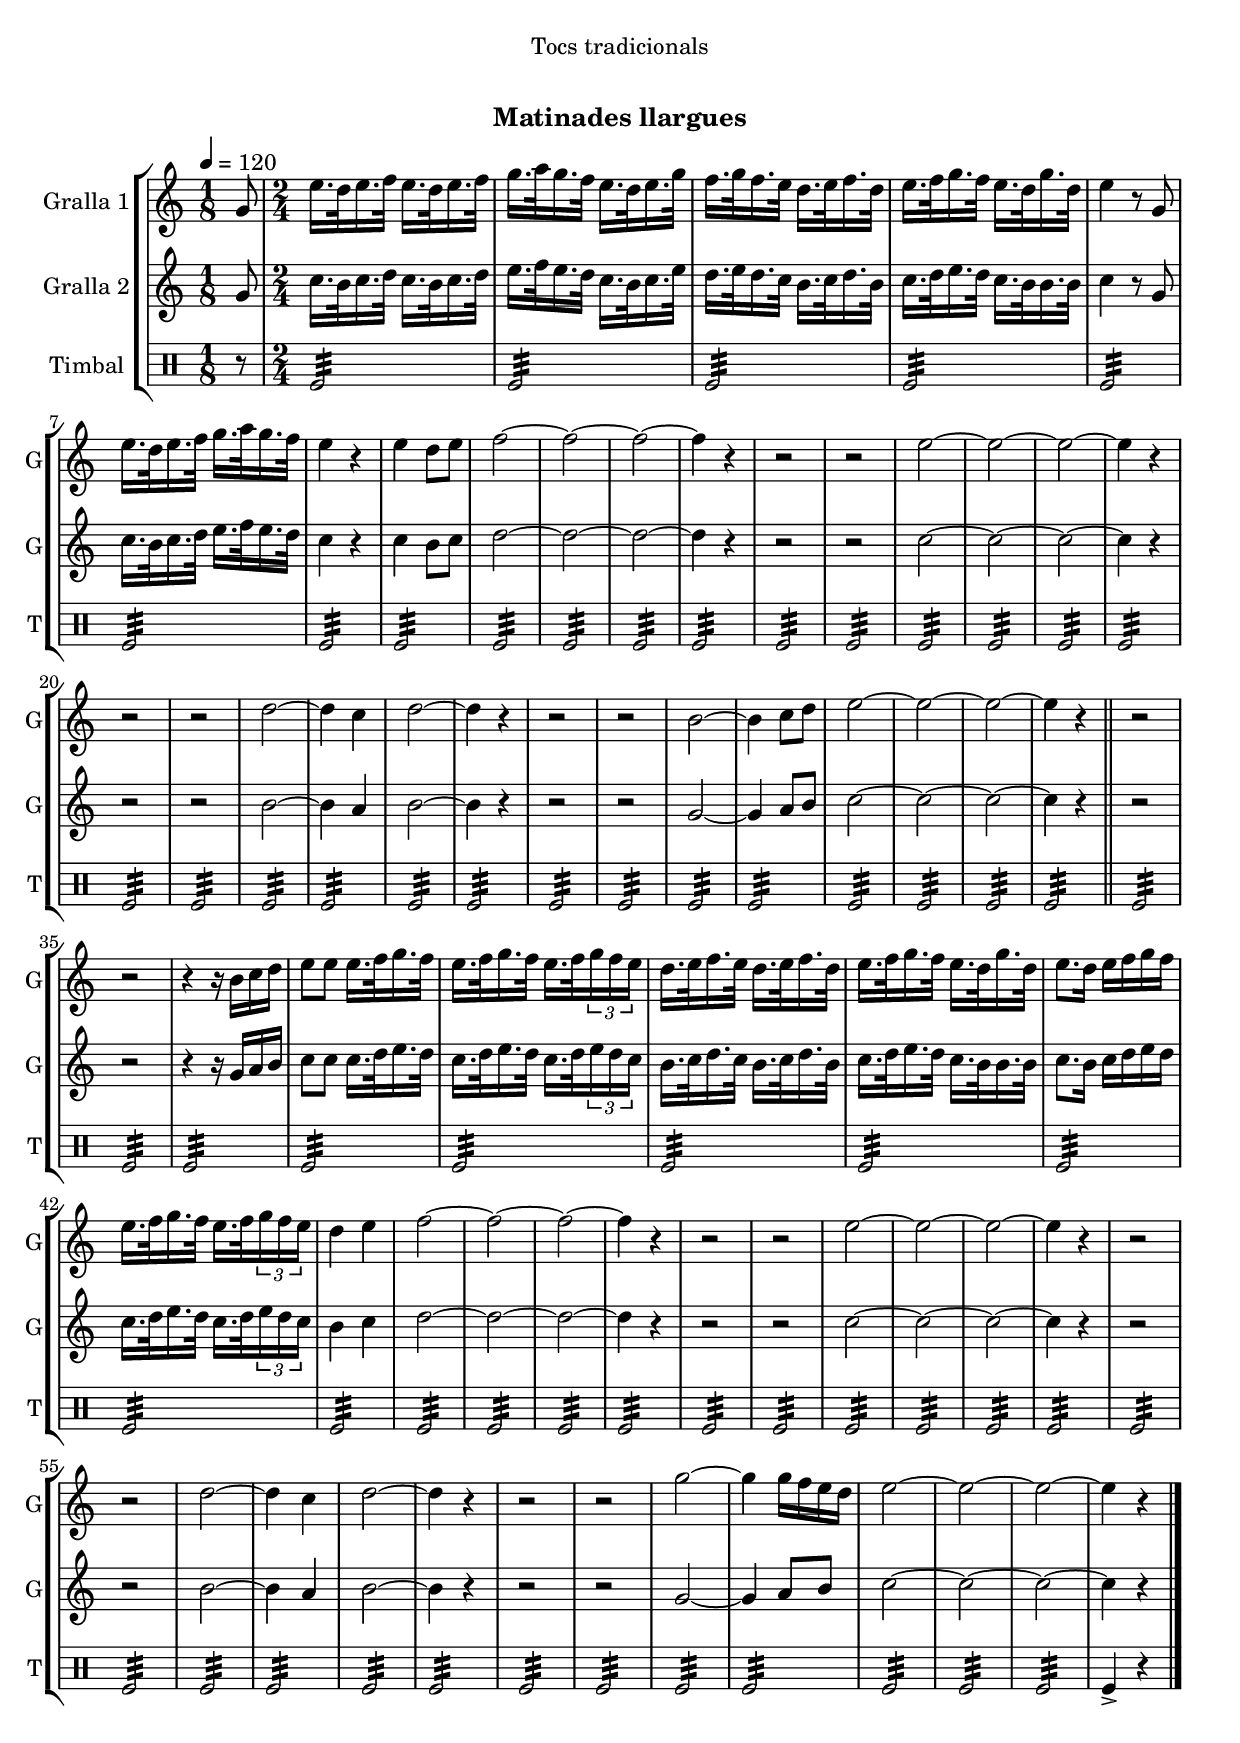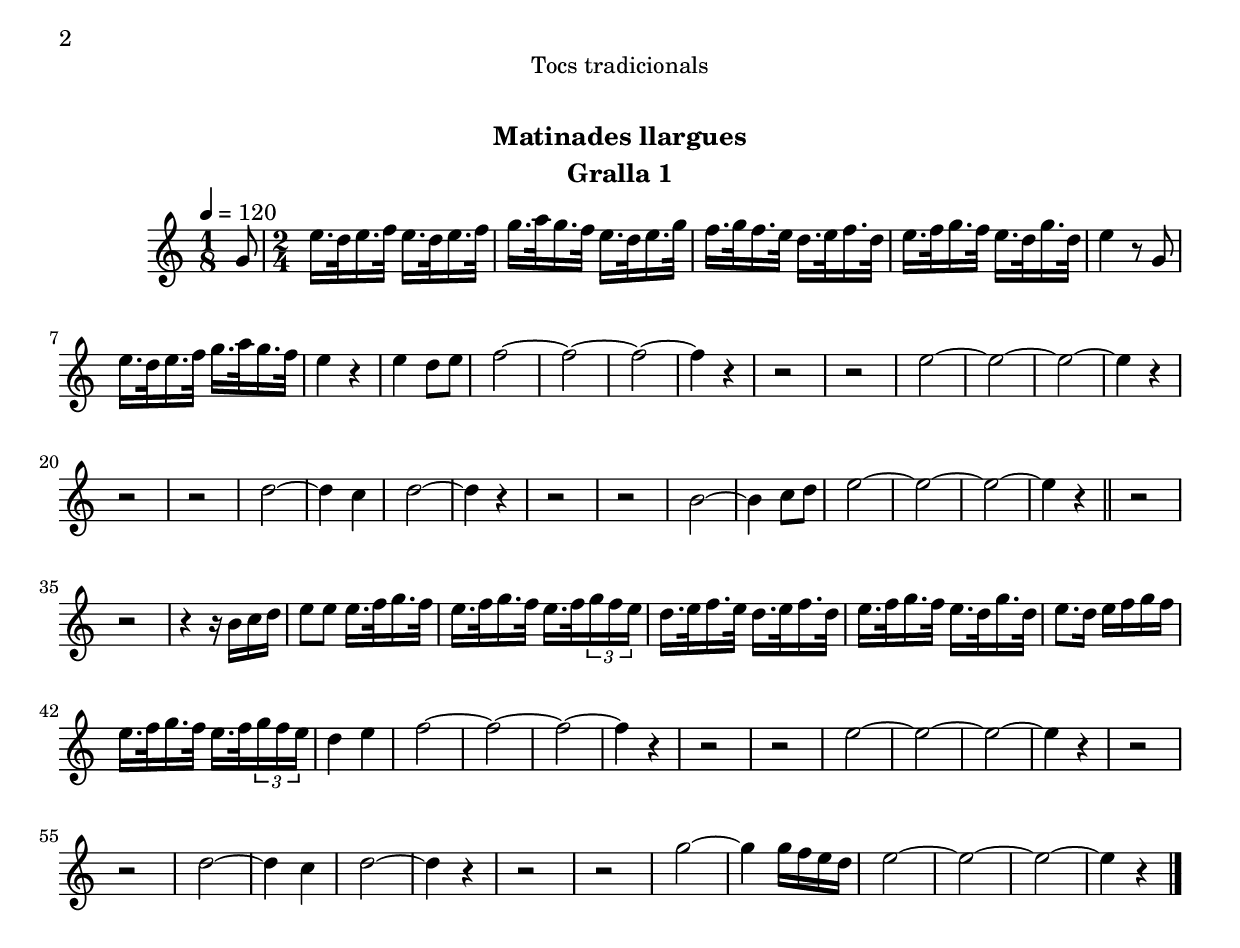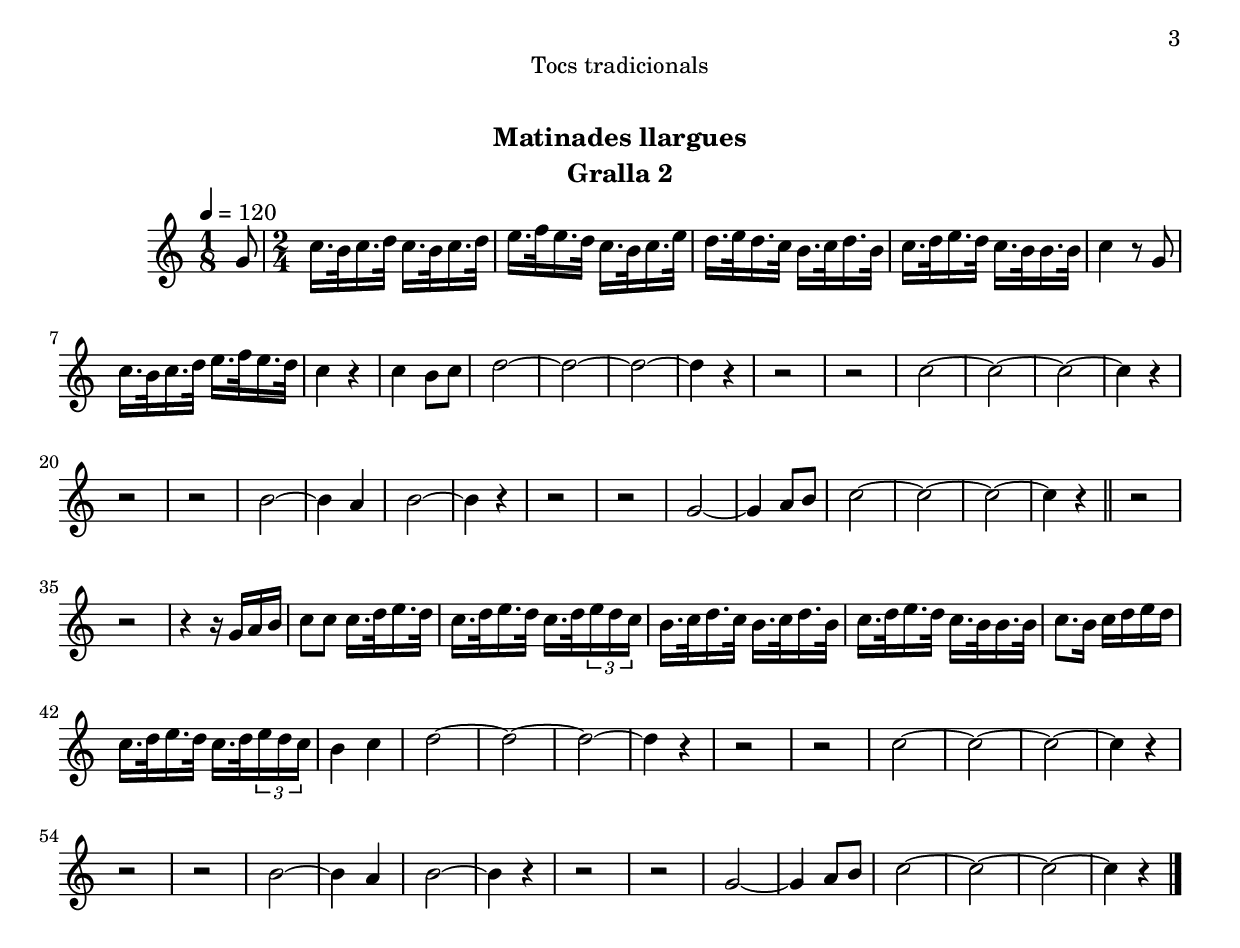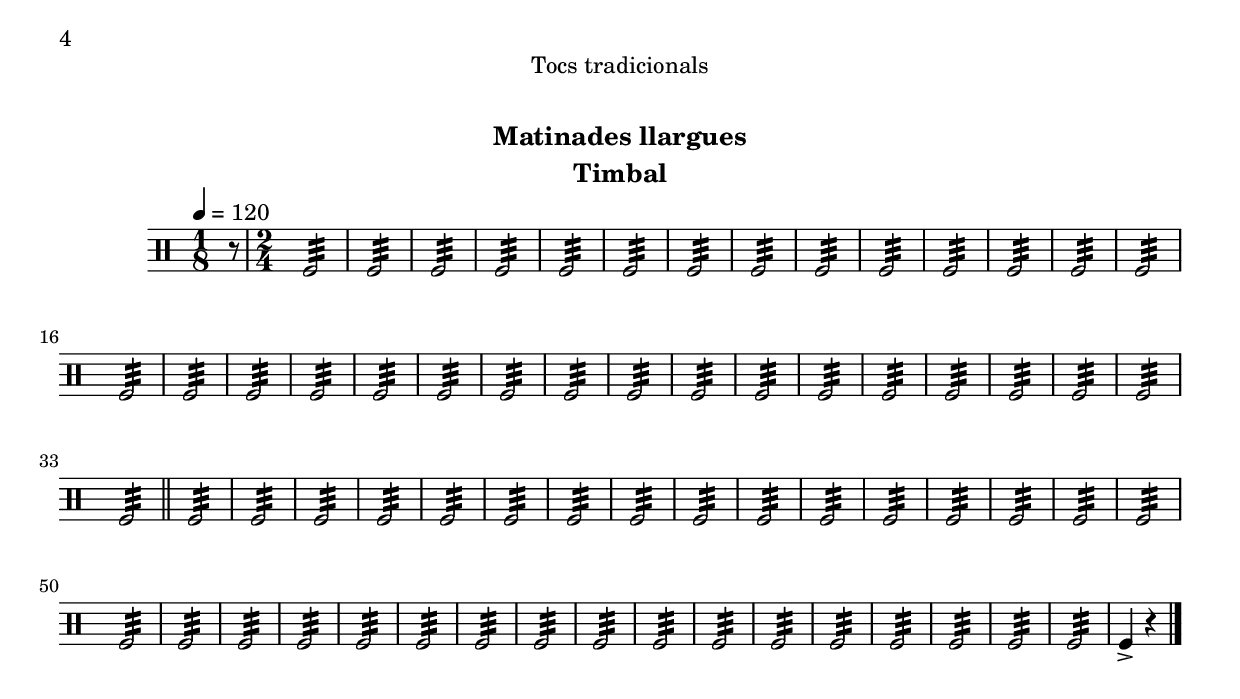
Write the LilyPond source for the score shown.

\version "2.22.1"

\header {
  dedication="Tocs tradicionals"
  title="  "
  subtitle="Matinades llargues"
  subsubtitle=""
  poet=""
  meter=""
  piece=""
  composer=""
  arranger=""
  opus=""
  instrument=""
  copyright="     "
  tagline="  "
}

liniaroAa =
\relative g'
{
  \tempo 4=120
  \clef treble
  \key c \major
  \time 1/8
  g8  |
  \time 2/4   e'16. d32 e16. f32 e16. d32 e16. f32  |
  g16. a32 g16. f32 e16. d32 e16. g32  |
  f16. g32 f16. e32 d16. e32 f16. d32  |
  %05
  e16. f32 g16. f32 e16. d32 g16. d32  |
  e4 r8 g,  |
  e'16. d32 e16. f32 g16. a32 g16. f32  |
  e4 r  |
  e4 d8 e  |
  %10
  f2 ~  |
  f2 ~  |
  f2 ~  |
  f4 r  |
  r2  |
  %15
  r2  |
  e2 ~  |
  e2 ~  |
  e2 ~  |
  e4 r  |
  %20
  r2  |
  r2  |
  d2 ~  |
  d4 c  |
  d2 ~  |
  %25
  d4 r  |
  r2  |
  r2  |
  b2 ~  |
  b4 c8 d  |
  %30
  e2 ~  |
  e2 ~  |
  e2 ~  |
  e4 r  \bar "||"
  r2  |
  %35
  r2  |
  r4 r16 b c d  |
  e8 e e16. f32 g16. f32  |
  e16. f32 g16. f32 e16. f32 \times 2/3 { g16 f e }  |
  d16. e32 f16. e32 d16. e32 f16. d32  |
  %40
  e16. f32 g16. f32 e16. d32 g16. d32  |
  e8. d16 e f g f  |
  e16. f32 g16. f32 e16. f32 \times 2/3 { g16 f e }  |
  d4 e  |
  f2 ~  |
  %45
  f2 ~  |
  f2 ~  |
  f4 r  |
  r2  |
  r2  |
  %50
  e2 ~  |
  e2 ~  |
  e2 ~  |
  e4 r  |
  r2  |
  %55
  r2  |
  d2 ~  |
  d4 c  |
  d2 ~  |
  d4 r  |
  %60
  r2  |
  r2  |
  g2 ~  |
  g4 g16 f e d  |
  e2 ~  |
  %65
  e2 ~  |
  e2 ~  |
  e4 r  \bar "|."
}

liniaroAb =
\relative g'
{
  \tempo 4=120
  \clef treble
  \key c \major
  \time 1/8
  g8  |
  \time 2/4   c16. b32 c16. d32 c16. b32 c16. d32  |
  e16. f32 e16. d32 c16. b32 c16. e32  |
  d16. e32 d16. c32 b16. c32 d16. b32  |
  %05
  c16. d32 e16. d32 c16. b32 b16. b32  |
  c4 r8 g  |
  c16. b32 c16. d32 e16. f32 e16. d32  |
  c4 r  |
  c4 b8 c  |
  %10
  d2 ~  |
  d2 ~  |
  d2 ~  |
  d4 r  |
  r2  |
  %15
  r2  |
  c2 ~  |
  c2 ~  |
  c2 ~  |
  c4 r  |
  %20
  r2  |
  r2  |
  b2 ~  |
  b4 a  |
  b2 ~  |
  %25
  b4 r  |
  r2  |
  r2  |
  g2 ~  |
  g4 a8 b  |
  %30
  c2 ~  |
  c2 ~  |
  c2 ~  |
  c4 r  \bar "||"
  r2  |
  %35
  r2  |
  r4 r16 g a b  |
  c8 c c16. d32 e16. d32  |
  c16. d32 e16. d32 c16. d32 \times 2/3 { e16 d c }  |
  b16. c32 d16. c32 b16. c32 d16. b32  |
  %40
  c16. d32 e16. d32 c16. b32 b16. b32  |
  c8. b16 c d e d  |
  c16. d32 e16. d32 c16. d32 \times 2/3 { e16 d c }  |
  b4 c  |
  d2 ~  |
  %45
  d2 ~  |
  d2 ~  |
  d4 r  |
  r2  |
  r2  |
  %50
  c2 ~  |
  c2 ~  |
  c2 ~  |
  c4 r  |
  r2  |
  %55
  r2  |
  b2 ~  |
  b4 a  |
  b2 ~  |
  b4 r  |
  %60
  r2  |
  r2  |
  g2 ~  |
  g4 a8 b  |
  c2 ~  |
  %65
  c2 ~  |
  c2 ~  |
  c4 r  \bar "|."
}

liniaroAc =
\drummode
{
  \tempo 4=120
  \time 1/8
  r8  |
  \time 2/4   tomfl2:32  |
  tomfl2:32  |
  tomfl2:32  |
  %05
  tomfl2:32  |
  tomfl2:32  |
  tomfl2:32  |
  tomfl2:32  |
  tomfl2:32  |
  %10
  tomfl2:32  |
  tomfl2:32  |
  tomfl2:32  |
  tomfl2:32  |
  tomfl2:32  |
  %15
  tomfl2:32  |
  tomfl2:32  |
  tomfl2:32  |
  tomfl2:32  |
  tomfl2:32  |
  %20
  tomfl2:32  |
  tomfl2:32  |
  tomfl2:32  |
  tomfl2:32  |
  tomfl2:32  |
  %25
  tomfl2:32  |
  tomfl2:32  |
  tomfl2:32  |
  tomfl2:32  |
  tomfl2:32  |
  %30
  tomfl2:32  |
  tomfl2:32  |
  tomfl2:32  |
  tomfl2:32  \bar "||"
  tomfl2:32  |
  %35
  tomfl2:32  |
  tomfl2:32  |
  tomfl2:32  |
  tomfl2:32  |
  tomfl2:32  |
  %40
  tomfl2:32  |
  tomfl2:32  |
  tomfl2:32  |
  tomfl2:32  |
  tomfl2:32  |
  %45
  tomfl2:32  |
  tomfl2:32  |
  tomfl2:32  |
  tomfl2:32  |
  tomfl2:32  |
  %50
  tomfl2:32  |
  tomfl2:32  |
  tomfl2:32  |
  tomfl2:32  |
  tomfl2:32  |
  %55
  tomfl2:32  |
  tomfl2:32  |
  tomfl2:32  |
  tomfl2:32  |
  tomfl2:32  |
  %60
  tomfl2:32  |
  tomfl2:32  |
  tomfl2:32  |
  tomfl2:32  |
  tomfl2:32  |
  %65
  tomfl2:32  |
  tomfl2:32  |
  tomfl4-> r  \bar "|."
}

\bookpart {
  \score {
    \new StaffGroup {
      \override Score.RehearsalMark #'self-alignment-X = #LEFT
      <<
        \new Staff \with {instrumentName = #"Gralla 1" shortInstrumentName = #"G"} \liniaroAa
        \new Staff \with {instrumentName = #"Gralla 2" shortInstrumentName = #"G"} \liniaroAb
        \new DrumStaff \with {instrumentName = #"Timbal" shortInstrumentName = #"T"} \liniaroAc
      >>
    }
    \layout {}
  }
  \score { \unfoldRepeats
    \new StaffGroup {
      \override Score.RehearsalMark #'self-alignment-X = #LEFT
      <<
        \new Staff \with {instrumentName = #"Gralla 1" shortInstrumentName = #"G"} \liniaroAa
        \new Staff \with {instrumentName = #"Gralla 2" shortInstrumentName = #"G"} \liniaroAb
        \new DrumStaff \with {instrumentName = #"Timbal" shortInstrumentName = #"T"} \liniaroAc
      >>
    }
    \midi {
      \set Staff.midiInstrument = "oboe"
      \set DrumStaff.midiInstrument = "drums"
    }
  }
}

\bookpart {
  \header {instrument="Gralla 1"}
  \score {
    \new StaffGroup {
      \override Score.RehearsalMark #'self-alignment-X = #LEFT
      <<
        \new Staff \liniaroAa
      >>
    }
    \layout {}
  }
  \score { \unfoldRepeats
    \new StaffGroup {
      \override Score.RehearsalMark #'self-alignment-X = #LEFT
      <<
        \new Staff \liniaroAa
      >>
    }
    \midi {
      \set Staff.midiInstrument = "oboe"
      \set DrumStaff.midiInstrument = "drums"
    }
  }
}

\bookpart {
  \header {instrument="Gralla 2"}
  \score {
    \new StaffGroup {
      \override Score.RehearsalMark #'self-alignment-X = #LEFT
      <<
        \new Staff \liniaroAb
      >>
    }
    \layout {}
  }
  \score { \unfoldRepeats
    \new StaffGroup {
      \override Score.RehearsalMark #'self-alignment-X = #LEFT
      <<
        \new Staff \liniaroAb
      >>
    }
    \midi {
      \set Staff.midiInstrument = "oboe"
      \set DrumStaff.midiInstrument = "drums"
    }
  }
}

\bookpart {
  \header {instrument="Timbal"}
  \score {
    \new StaffGroup {
      \override Score.RehearsalMark #'self-alignment-X = #LEFT
      <<
        \new DrumStaff \liniaroAc
      >>
    }
    \layout {}
  }
  \score { \unfoldRepeats
    \new StaffGroup {
      \override Score.RehearsalMark #'self-alignment-X = #LEFT
      <<
        \new DrumStaff \liniaroAc
      >>
    }
    \midi {
      \set Staff.midiInstrument = "oboe"
      \set DrumStaff.midiInstrument = "drums"
    }
  }
}

